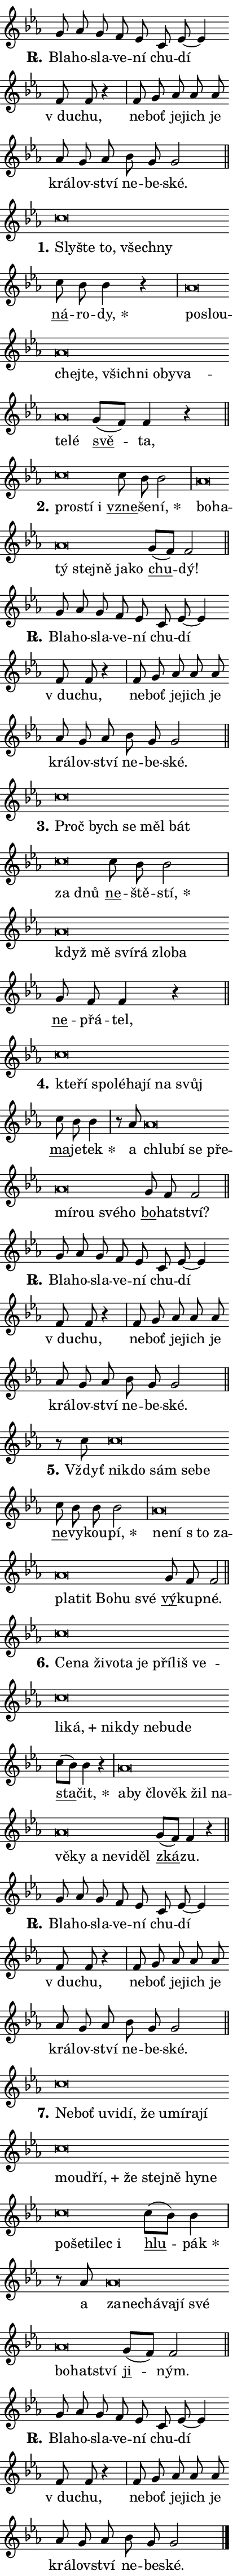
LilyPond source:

\version "2.24.0"
\header { tagline = "" }
\paper {
  indent = 0\cm
  top-margin = 0\cm
  right-margin = 0.13\cm % to fit lyric hyphens
  bottom-margin = 0\cm
  left-margin = 0\cm
  paper-width = 7\cm
  page-breaking = #ly:one-page-breaking
  system-system-spacing.basic-distance = #11
  score-system-spacing.basic-distance = #11
  ragged-last = ##f
}


%% Author: Thomas Morley
%% https://lists.gnu.org/archive/html/lilypond-user/2020-05/msg00002.html
#(define (line-position grob)
"Returns position of @var[grob} in current system:
   @code{'start}, if at first time-step
   @code{'end}, if at last time-step
   @code{'middle} otherwise
"
  (let* ((col (ly:item-get-column grob))
         (ln (ly:grob-object col 'left-neighbor))
         (rn (ly:grob-object col 'right-neighbor))
         (col-to-check-left (if (ly:grob? ln) ln col))
         (col-to-check-right (if (ly:grob? rn) rn col))
         (break-dir-left
           (and
             (ly:grob-property col-to-check-left 'non-musical #f)
             (ly:item-break-dir col-to-check-left)))
         (break-dir-right
           (and
             (ly:grob-property col-to-check-right 'non-musical #f)
             (ly:item-break-dir col-to-check-right))))
        (cond ((eqv? 1 break-dir-left) 'start)
              ((eqv? -1 break-dir-right) 'end)
              (else 'middle))))

#(define (tranparent-at-line-position vctor)
  (lambda (grob)
  "Relying on @code{line-position} select the relevant enry from @var{vctor}.
Used to determine transparency,"
    (case (line-position grob)
      ((end) (not (vector-ref vctor 0)))
      ((middle) (not (vector-ref vctor 1)))
      ((start) (not (vector-ref vctor 2))))))

noteHeadBreakVisibility =
#(define-music-function (break-visibility)(vector?)
"Makes @code{NoteHead}s transparent relying on @var{break-visibility}"
#{
  \override NoteHead.transparent =
    #(tranparent-at-line-position break-visibility)
#})

#(define delete-ledgers-for-transparent-note-heads
  (lambda (grob)
    "Reads whether a @code{NoteHead} is transparent.
If so this @code{NoteHead} is removed from @code{'note-heads} from
@var{grob}, which is supposed to be @code{LedgerLineSpanner}.
As a result ledgers are not printed for this @code{NoteHead}"
    (let* ((nhds-array (ly:grob-object grob 'note-heads))
           (nhds-list
             (if (ly:grob-array? nhds-array)
                 (ly:grob-array->list nhds-array)
                 '()))
           ;; Relies on the transparent-property being done before
           ;; Staff.LedgerLineSpanner.after-line-breaking is executed.
           ;; This is fragile ...
           (to-keep
             (remove
               (lambda (nhd)
                 (ly:grob-property nhd 'transparent #f))
               nhds-list)))
      ;; TODO find a better method to iterate over grob-arrays, similiar
      ;; to filter/remove etc for lists
      ;; For now rebuilt from scratch
      (set! (ly:grob-object grob 'note-heads)  '())
      (for-each
        (lambda (nhd)
          (ly:pointer-group-interface::add-grob grob 'note-heads nhd))
        to-keep))))

squashNotes = {
  \override NoteHead.X-extent = #'(-0.2 . 0.2)
  \override NoteHead.Y-extent = #'(-0.75 . 0)
  \override NoteHead.stencil =
    #(lambda (grob)
       (let ((pos (ly:grob-property grob 'staff-position)))
         (begin
           (if (< pos -7) (display "ERROR: Lower brevis then expected\n") (display "OK: Expected brevis position\n"))
           (if (<= pos -6) ly:text-interface::print ly:note-head::print))))
}
unSquashNotes = {
  \revert NoteHead.X-extent
  \revert NoteHead.Y-extent
  \revert NoteHead.stencil
}

hideNotes = \noteHeadBreakVisibility #begin-of-line-visible
unHideNotes = \noteHeadBreakVisibility #all-visible

% work-around for resetting accidentals
% https://lilypond.org/doc/v2.23/Documentation/notation/displaying-rhythms#unmetered-music
cadenzaMeasure = {
  \cadenzaOff
  \partial 1024 s1024
  \cadenzaOn
}

#(define-markup-command (accent layout props text) (markup?)
  "Underline accented syllable"
  (interpret-markup layout props
    #{\markup \override #'(offset . 4.3) \underline { #text }#}))

responsum = \markup \concat {
  "R" \hspace #-1.05 \path #0.1 #'((moveto 0 0.07) (lineto 0.9 0.8)) \hspace #0.05 "."
}

spaceSize = #0.6828661417322834 % exact space size for TeX Gyre Schola

\layout {
  \context {
    \Staff
    \remove "Time_signature_engraver"
    \override LedgerLineSpanner.after-line-breaking = #delete-ledgers-for-transparent-note-heads
  }
  \context {
    \Lyrics {
      \override LyricSpace.minimum-distance = \spaceSize
      \override LyricText.font-name = #"TeX Gyre Schola"
      \override LyricText.font-size = 1
      \override StanzaNumber.font-name = #"TeX Gyre Schola Bold"
      \override StanzaNumber.font-size = 1
    }
  }
  \context {
    \Score 
    \override NoteHead.text =
      #(lambda (grob) 
        (let ((pos (ly:grob-property grob 'staff-position)))
          #{\markup {
            \combine
              \halign #-0.55 \raise #(if (= pos -6) 0 0.5) \override #'(thickness . 2) \draw-line #'(3.2 . 0)
              \musicglyph "noteheads.sM1"
          }#}))
  }
}

% magnetic-lyrics.ily
%
%   written by
%     Jean Abou Samra <jean@abou-samra.fr>
%     Werner Lemberg <wl@gnu.org>
%
%   adapted by
%     Jiri Hon <jiri.hon@gmail.com>
%
% Version 2022-Apr-15

% https://www.mail-archive.com/lilypond-user@gnu.org/msg149350.html

#(define (Left_hyphen_pointer_engraver context)
   "Collect syllable-hyphen-syllable occurrences in lyrics and store
them in properties.  This engraver only looks to the left.  For
example, if the lyrics input is @code{foo -- bar}, it does the
following.

@itemize @bullet
@item
Set the @code{text} property of the @code{LyricHyphen} grob between
@q{foo} and @q{bar} to @code{foo}.

@item
Set the @code{left-hyphen} property of the @code{LyricText} grob with
text @q{foo} to the @code{LyricHyphen} grob between @q{foo} and
@q{bar}.
@end itemize

Use this auxiliary engraver in combination with the
@code{lyric-@/text::@/apply-@/magnetic-@/offset!} hook."
   (let ((hyphen #f)
         (text #f))
     (make-engraver
      (acknowledgers
       ((lyric-syllable-interface engraver grob source-engraver)
        (set! text grob)))
      (end-acknowledgers
       ((lyric-hyphen-interface engraver grob source-engraver)
        ;(when (not (grob::has-interface grob 'lyric-space-interface))
          (set! hyphen grob)));)
      ((stop-translation-timestep engraver)
       (when (and text hyphen)
         (ly:grob-set-object! text 'left-hyphen hyphen))
       (set! text #f)
       (set! hyphen #f)))))

#(define (lyric-text::apply-magnetic-offset! grob)
   "If the space between two syllables is less than the value in
property @code{LyricText@/.details@/.squash-threshold}, move the right
syllable to the left so that it gets concatenated with the left
syllable.

Use this function as a hook for
@code{LyricText@/.after-@/line-@/breaking} if the
@code{Left_@/hyphen_@/pointer_@/engraver} is active."
   (let ((hyphen (ly:grob-object grob 'left-hyphen #f)))
     (when hyphen
       (let ((left-text (ly:spanner-bound hyphen LEFT)))
         (when (grob::has-interface left-text 'lyric-syllable-interface)
           (let* ((common (ly:grob-common-refpoint grob left-text X))
                  (this-x-ext (ly:grob-extent grob common X))
                  (left-x-ext
                   (begin
                     ;; Trigger magnetism for left-text.
                     (ly:grob-property left-text 'after-line-breaking)
                     (ly:grob-extent left-text common X)))
                  ;; `delta` is the gap width between two syllables.
                  (delta (- (interval-start this-x-ext)
                            (interval-end left-x-ext)))
                  (details (ly:grob-property grob 'details))
                  (threshold (assoc-get 'squash-threshold details 0.2)))
             (when (< delta threshold)
               (let* (;; We have to manipulate the input text so that
                      ;; ligatures crossing syllable boundaries are not
                      ;; disabled.  For languages based on the Latin
                      ;; script this is essentially a beautification.
                      ;; However, for non-Western scripts it can be a
                      ;; necessity.
                      (lt (ly:grob-property left-text 'text))
                      (rt (ly:grob-property grob 'text))
                      (is-space (grob::has-interface hyphen 'lyric-space-interface))
                      (space (if is-space " " ""))
                      (extra-delta (if is-space spaceSize 0))
                      ;; Append new syllable.
                      (ltrt-space (if (and (string? lt) (string? rt))
                                (string-append lt space rt)
                                (make-concat-markup (list lt space rt))))
                      ;; Right-align `ltrt` to the right side.
                      (ltrt-space-markup (grob-interpret-markup
                               grob
                               (make-translate-markup
                                (cons (interval-length this-x-ext) 0)
                                (make-right-align-markup ltrt-space)))))
                 (begin
                   ;; Don't print `left-text`.
                   (ly:grob-set-property! left-text 'stencil #f)
                   ;; Set text and stencil (which holds all collected
                   ;; syllables so far) and shift it to the left.
                   (ly:grob-set-property! grob 'text ltrt-space)
                   (ly:grob-set-property! grob 'stencil ltrt-space-markup)
                   (ly:grob-translate-axis! grob (- (- delta extra-delta)) X))))))))))


#(define (lyric-hyphen::displace-bounds-first grob)
   ;; Make very sure this callback isn't triggered too early.
   (let ((left (ly:spanner-bound grob LEFT))
         (right (ly:spanner-bound grob RIGHT)))
     (ly:grob-property left 'after-line-breaking)
     (ly:grob-property right 'after-line-breaking)
     (ly:lyric-hyphen::print grob)))

squashThreshold = #0.4

\layout {
  \context {
    \Lyrics
    \consists #Left_hyphen_pointer_engraver
    \override LyricText.after-line-breaking =
      #lyric-text::apply-magnetic-offset!
    \override LyricHyphen.stencil = #lyric-hyphen::displace-bounds-first
    \override LyricText.details.squash-threshold = \squashThreshold
    \override LyricHyphen.minimum-distance = 0
    \override LyricHyphen.minimum-length = \squashThreshold
  }
}

squashText = \override LyricText.details.squash-threshold = 9999
unSquashText = \override LyricText.details.squash-threshold = \squashThreshold

leftText = \override LyricText.self-alignment-X = #LEFT
unLeftText = \revert LyricText.self-alignment-X

starOffset = #(lambda (grob) 
                (let ((x_offset (ly:self-alignment-interface::aligned-on-x-parent grob)))
                  (if (= x_offset 0) 0 (+ x_offset 1.2))))

star = #(define-music-function (syllable)(string?)
"Append star separator at the end of a syllable"
#{
  \once \override LyricText.X-offset = #starOffset
  \lyricmode { \markup {
    #syllable
    \override #'((font-name . "TeX Gyre Schola Bold")) \hspace #0.2 \lower #0.65 \larger "*"
  } }
#})

starAccent = #(define-music-function (syllable)(string?)
"Append star separator at the end of a syllable and make accent"
#{
  \once \override LyricText.X-offset = #starOffset
  \lyricmode { \markup {
    \accent #syllable
    \override #'((font-name . "TeX Gyre Schola Bold")) \hspace #0.2 \lower #0.65 \larger "*"
  } }
#})

breath = #(define-music-function (syllable)(string?)
"Append breathing indicator at the end of a syllable"
#{
  \lyricmode { \markup { #syllable "+" } }
#})

optionalBreath = #(define-music-function (syllable)(string?)
"Append optional breathing indicator at the end of a syllable"
#{
  \lyricmode { \markup { #syllable "(+)" } }
#})


\score {
    <<
        \new Voice = "melody" { \cadenzaOn \key es \major \relative { g'8 as g f es \bar "" c es~ es4 \bar "" f8 f r4 \cadenzaMeasure \bar "|" f8 g \bar "" as as as \bar "" as g as \bar "" bes g g2 \cadenzaMeasure \bar "||" \break } }
        \new Lyrics \lyricsto "melody" { \lyricmode { \set stanza = \responsum
Bla -- ho -- sla -- ve -- ní chu -- dí "v du" -- chu, ne -- boť je -- jich je krá -- lov -- ství ne -- be -- ské. } }
    >>
    \layout {}
}

\score {
    <<
        \new Voice = "melody" { \cadenzaOn \key es \major \relative { \squashNotes c''\breve*1/16 \hideNotes \breve*1/16 \bar "" \breve*1/16 \bar "" \breve*1/16 \breve*1/16 \bar "" \unHideNotes \unSquashNotes \bar "" c8 bes bes4 r \cadenzaMeasure \bar "|" \squashNotes as\breve*1/16 \hideNotes \breve*1/16 \bar "" \breve*1/16 \bar "" \breve*1/16 \bar "" \breve*1/16 \bar "" \breve*1/16 \bar "" \breve*1/16 \bar "" \breve*1/16 \bar "" \breve*1/16 \bar "" \breve*1/16 \breve*1/16 \bar "" \unHideNotes \unSquashNotes \bar "" g8[( f)] f4 r \cadenzaMeasure \bar "||" \break } }
        \new Lyrics \lyricsto "melody" { \lyricmode { \set stanza = "1."
\leftText Sly -- \squashText šte to, všech -- ny \unLeftText \unSquashText \markup \accent ná -- ro -- \star dy, \leftText po -- \squashText slou -- chej -- te, všich -- ni o -- by -- va -- te -- lé \unLeftText \unSquashText \markup \accent svě -- ta, } }
    >>
    \layout {}
}

\score {
    <<
        \new Voice = "melody" { \cadenzaOn \key es \major \relative { \squashNotes c''\breve*1/16 \hideNotes \breve*1/16 \breve*1/16 \bar "" \unHideNotes \unSquashNotes \bar "" c8 bes bes2 \cadenzaMeasure \bar "|" \squashNotes as\breve*1/16 \hideNotes \breve*1/16 \bar "" \breve*1/16 \bar "" \breve*1/16 \bar "" \breve*1/16 \bar "" \breve*1/16 \breve*1/16 \bar "" \unHideNotes \unSquashNotes \bar "" g8[( f)] f2 \cadenzaMeasure \bar "||" \break } }
        \new Lyrics \lyricsto "melody" { \lyricmode { \set stanza = "2."
\leftText pro -- \squashText stí i \unLeftText \unSquashText \markup \accent vzne -- še -- \star ní, \leftText bo -- \squashText ha -- tý stej -- ně ja -- ko \unLeftText \unSquashText \markup \accent chu -- dý! } }
    >>
    \layout {}
}

\score {
    <<
        \new Voice = "melody" { \cadenzaOn \key es \major \relative { g'8 as g f es \bar "" c es~ es4 \bar "" f8 f r4 \cadenzaMeasure \bar "|" f8 g \bar "" as as as \bar "" as g as \bar "" bes g g2 \cadenzaMeasure \bar "||" \break } }
        \new Lyrics \lyricsto "melody" { \lyricmode { \set stanza = \responsum
Bla -- ho -- sla -- ve -- ní chu -- dí "v du" -- chu, ne -- boť je -- jich je krá -- lov -- ství ne -- be -- ské. } }
    >>
    \layout {}
}

\score {
    <<
        \new Voice = "melody" { \cadenzaOn \key es \major \relative { \squashNotes c''\breve*1/16 \hideNotes \breve*1/16 \bar "" \breve*1/16 \bar "" \breve*1/16 \bar "" \breve*1/16 \bar "" \breve*1/16 \breve*1/16 \bar "" \unHideNotes \unSquashNotes \bar "" c8 bes bes2 \cadenzaMeasure \bar "|" \squashNotes as\breve*1/16 \hideNotes \breve*1/16 \bar "" \breve*1/16 \bar "" \breve*1/16 \bar "" \breve*1/16 \breve*1/16 \bar "" \unHideNotes \unSquashNotes \bar "" g8 f f4 r \cadenzaMeasure \bar "||" \break } }
        \new Lyrics \lyricsto "melody" { \lyricmode { \set stanza = "3."
\leftText Proč \squashText bych se měl bát za dnů \unLeftText \unSquashText \markup \accent ne -- ště -- \star stí, \leftText když \squashText mě sví -- rá zlo -- ba \unLeftText \unSquashText \markup \accent ne -- přá -- tel, } }
    >>
    \layout {}
}

\score {
    <<
        \new Voice = "melody" { \cadenzaOn \key es \major \relative { \squashNotes c''\breve*1/16 \hideNotes \breve*1/16 \bar "" \breve*1/16 \bar "" \breve*1/16 \bar "" \breve*1/16 \bar "" \breve*1/16 \bar "" \breve*1/16 \breve*1/16 \bar "" \unHideNotes \unSquashNotes \bar "" c8 bes bes4 \cadenzaMeasure \bar "|" r8 as8 \squashNotes as\breve*1/16 \hideNotes \breve*1/16 \bar "" \breve*1/16 \bar "" \breve*1/16 \bar "" \breve*1/16 \bar "" \breve*1/16 \bar "" \breve*1/16 \breve*1/16 \bar "" \unHideNotes \unSquashNotes \bar "" g8 f f2 \cadenzaMeasure \bar "||" \break } }
        \new Lyrics \lyricsto "melody" { \lyricmode { \set stanza = "4."
\leftText kte -- \squashText ří spo -- lé -- ha -- jí na svůj \unLeftText \unSquashText \markup \accent ma -- je -- \star tek a \leftText chlu -- \squashText bí se pře -- mí -- rou své -- ho \unLeftText \unSquashText \markup \accent bo -- hat -- ství? } }
    >>
    \layout {}
}

\score {
    <<
        \new Voice = "melody" { \cadenzaOn \key es \major \relative { g'8 as g f es \bar "" c es~ es4 \bar "" f8 f r4 \cadenzaMeasure \bar "|" f8 g \bar "" as as as \bar "" as g as \bar "" bes g g2 \cadenzaMeasure \bar "||" \break } }
        \new Lyrics \lyricsto "melody" { \lyricmode { \set stanza = \responsum
Bla -- ho -- sla -- ve -- ní chu -- dí "v du" -- chu, ne -- boť je -- jich je krá -- lov -- ství ne -- be -- ské. } }
    >>
    \layout {}
}

\score {
    <<
        \new Voice = "melody" { \cadenzaOn \key es \major \relative { r8 c''8 \squashNotes c\breve*1/16 \hideNotes \breve*1/16 \bar "" \breve*1/16 \bar "" \breve*1/16 \breve*1/16 \bar "" \unHideNotes \unSquashNotes \bar "" c8 bes bes bes2 \cadenzaMeasure \bar "|" \squashNotes as\breve*1/16 \hideNotes \breve*1/16 \bar "" \breve*1/16 \bar "" \breve*1/16 \bar "" \breve*1/16 \bar "" \breve*1/16 \bar "" \breve*1/16 \bar "" \breve*1/16 \breve*1/16 \bar "" \unHideNotes \unSquashNotes \bar "" g8 f f2 \cadenzaMeasure \bar "||" \break } }
        \new Lyrics \lyricsto "melody" { \lyricmode { \set stanza = "5."
Vždyť \leftText ni -- \squashText kdo sám se -- be \unLeftText \unSquashText \markup \accent ne -- vy -- kou -- \star pí, \leftText ne -- \squashText ní "s to" za -- pla -- tit Bo -- hu své \unLeftText \unSquashText \markup \accent vý -- kup -- né. } }
    >>
    \layout {}
}

\score {
    <<
        \new Voice = "melody" { \cadenzaOn \key es \major \relative { \squashNotes c''\breve*1/16 \hideNotes \breve*1/16 \bar "" \breve*1/16 \bar "" \breve*1/16 \bar "" \breve*1/16 \bar "" \breve*1/16 \bar "" \breve*1/16 \bar "" \breve*1/16 \bar "" \breve*1/16 \bar "" \breve*1/16 \bar "" \breve*1/16 \bar "" \breve*1/16 \bar "" \breve*1/16 \bar "" \breve*1/16 \bar "" \breve*1/16 \breve*1/16 \bar "" \unHideNotes \unSquashNotes \bar "" c8[( bes)] bes4 r \cadenzaMeasure \bar "|" \squashNotes as\breve*1/16 \hideNotes \breve*1/16 \bar "" \breve*1/16 \bar "" \breve*1/16 \bar "" \breve*1/16 \bar "" \breve*1/16 \bar "" \breve*1/16 \bar "" \breve*1/16 \bar "" \breve*1/16 \bar "" \breve*1/16 \bar "" \breve*1/16 \breve*1/16 \bar "" \unHideNotes \unSquashNotes \bar "" g8[( f)] f4 r \cadenzaMeasure \bar "||" \break } }
        \new Lyrics \lyricsto "melody" { \lyricmode { \set stanza = "6."
\leftText Ce -- \squashText na ži -- vo -- ta je pří -- liš ve -- li -- \breath "ká," ni -- kdy ne -- bu -- de \unLeftText \unSquashText \markup \accent sta -- \star čit, \leftText a -- \squashText by člo -- věk žil na -- vě -- ky a ne -- vi -- děl \unLeftText \unSquashText \markup \accent zká -- zu. } }
    >>
    \layout {}
}

\score {
    <<
        \new Voice = "melody" { \cadenzaOn \key es \major \relative { g'8 as g f es \bar "" c es~ es4 \bar "" f8 f r4 \cadenzaMeasure \bar "|" f8 g \bar "" as as as \bar "" as g as \bar "" bes g g2 \cadenzaMeasure \bar "||" \break } }
        \new Lyrics \lyricsto "melody" { \lyricmode { \set stanza = \responsum
Bla -- ho -- sla -- ve -- ní chu -- dí "v du" -- chu, ne -- boť je -- jich je krá -- lov -- ství ne -- be -- ské. } }
    >>
    \layout {}
}

\score {
    <<
        \new Voice = "melody" { \cadenzaOn \key es \major \relative { \squashNotes c''\breve*1/16 \hideNotes \breve*1/16 \bar "" \breve*1/16 \bar "" \breve*1/16 \bar "" \breve*1/16 \bar "" \breve*1/16 \bar "" \breve*1/16 \bar "" \breve*1/16 \bar "" \breve*1/16 \bar "" \breve*1/16 \bar "" \breve*1/16 \bar "" \breve*1/16 \bar "" \breve*1/16 \bar "" \breve*1/16 \bar "" \breve*1/16 \bar "" \breve*1/16 \bar "" \breve*1/16 \bar "" \breve*1/16 \bar "" \breve*1/16 \bar "" \breve*1/16 \bar "" \breve*1/16 \breve*1/16 \bar "" \unHideNotes \unSquashNotes \bar "" c8[( bes)] bes4 \cadenzaMeasure \bar "|" r8 as8 \squashNotes as\breve*1/16 \hideNotes \breve*1/16 \bar "" \breve*1/16 \bar "" \breve*1/16 \bar "" \breve*1/16 \bar "" \breve*1/16 \bar "" \breve*1/16 \bar "" \breve*1/16 \breve*1/16 \bar "" \unHideNotes \unSquashNotes \bar "" g8[( f)] f2 \cadenzaMeasure \bar "||" \break } }
        \new Lyrics \lyricsto "melody" { \lyricmode { \set stanza = "7."
\leftText Ne -- \squashText boť u -- vi -- dí, že u -- mí -- ra -- jí mou -- \breath "dří," že stej -- ně hy -- ne po -- še -- ti -- lec i \unLeftText \unSquashText \markup \accent hlu -- \star pák a \leftText za -- \squashText ne -- chá -- va -- jí své bo -- hat -- ství \unLeftText \unSquashText \markup \accent ji -- ným. } }
    >>
    \layout {}
}

\score {
    <<
        \new Voice = "melody" { \cadenzaOn \key es \major \relative { g'8 as g f es \bar "" c es~ es4 \bar "" f8 f r4 \cadenzaMeasure \bar "|" f8 g \bar "" as as as \bar "" as g as \bar "" bes g g2 \cadenzaMeasure \bar "||" \break } \bar "|." }
        \new Lyrics \lyricsto "melody" { \lyricmode { \set stanza = \responsum
Bla -- ho -- sla -- ve -- ní chu -- dí "v du" -- chu, ne -- boť je -- jich je krá -- lov -- ství ne -- be -- ské. } }
    >>
    \layout {}
}
